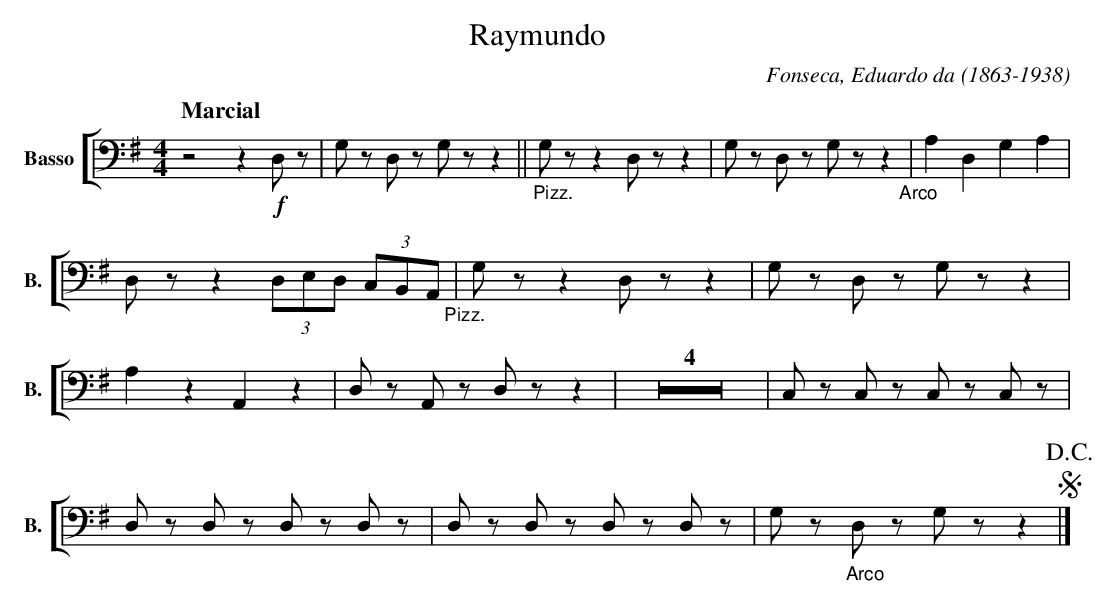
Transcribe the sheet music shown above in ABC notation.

X:1
T:Raymundo
C:Fonseca, Eduardo da (1863-1938)
M:4/4
L:1/4
K:G
V: 6 clef=bass name="Basso" sname="B."
%%staves [ 6 ]
[Q:"Marcial"] z2 z !f! D,/z/ | G,/z/ D,/z/ G,/z/ z || "_Pizz." G,/z/ z D,/z/ z | \
   G,/z/ D,/z/ G,/z/ z "_Arco" | A,D,G,A, | \
   D,/z/z(3D,/E,/D,/ (3C,/B,,/A,,/ "_Pizz."| G,/z/ z D,/z/ z | G,/z/ D,/z/ G,/z/ z | \
   A,z A,,z | D,/z/ A,,/z/ D,/z/ z | Z4 | C,/z/ C,/z/ C,/z/ C,/z/ | \
   D,/z/ D,/z/ D,/z/ D,/z/ | D,/z/ D,/z/ D,/z/ D,/z/ | \
   G,/z/ "_Arco" D,/z/ G,/z/  z !segno!!D.C.! |]\
